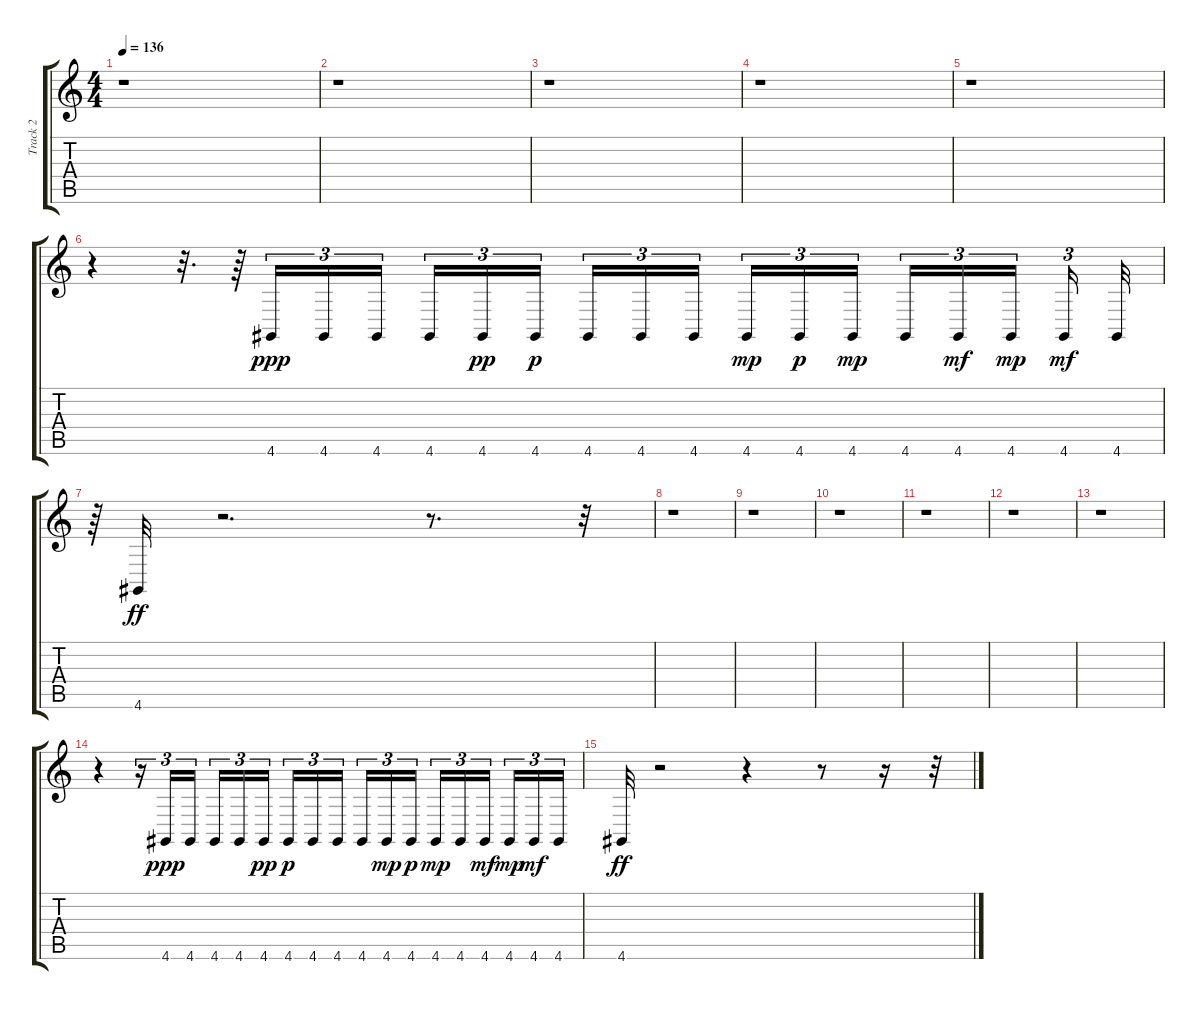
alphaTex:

\track ("Track 2" "Track 2") {instrument timpani}
\staff {score tabs}
\tuning (E4 B3 G3 D3 A2 E2) {hide}
\ts (4 4)
\tempo 136
\clef g2
\ks c
r.1{dy f} |
r.1 |
r.1 |
r.1 |
r.1 |
r.4 r.32{d} r.64 4.6.16{tu (3 2) dy ppp} 4.6.16{tu (3 2)} 4.6.16{tu (3 2)} 4.6.16{tu (3 2)} 4.6.16{tu (3 2) dy pp} 4.6.16{tu (3 2) dy p} 4.6.16{tu (3 2)} 4.6.16{tu (3 2)} 4.6.16{tu (3 2)} 4.6.16{tu (3 2) dy mp} 4.6.16{tu (3 2) dy p} 4.6.16{tu (3 2) dy mp} 4.6.16{tu (3 2)} 4.6.16{tu (3 2) dy mf} 4.6.16{tu (3 2) dy mp} 4.6.16{tu (3 2) dy mf} 4.6.32 |
r.64{tu (3 2)} 4.6.32{dy ff} r.2{d} r.8{d} r.32{tu (3 2)} |
r.1 |
r.1 |
r.1 |
r.1 |
r.1 |
r.1 |
r.4 r.16{tu (3 2)} 4.6.16{tu (3 2) dy ppp} 4.6.16{tu (3 2)} 4.6.16{tu (3 2)} 4.6.16{tu (3 2)} 4.6.16{tu (3 2) dy pp} 4.6.16{tu (3 2) dy p} 4.6.16{tu (3 2)} 4.6.16{tu (3 2)} 4.6.16{tu (3 2)} 4.6.16{tu (3 2) dy mp} 4.6.16{tu (3 2) dy p} 4.6.16{tu (3 2) dy mp} 4.6.16{tu (3 2)} 4.6.16{tu (3 2) dy mf} 4.6.16{tu (3 2) dy mp} 4.6.16{tu (3 2) dy mf} 4.6.16{tu (3 2)} |
4.6.32{dy ff} r.2 r.4 r.8 r.16 r.32
